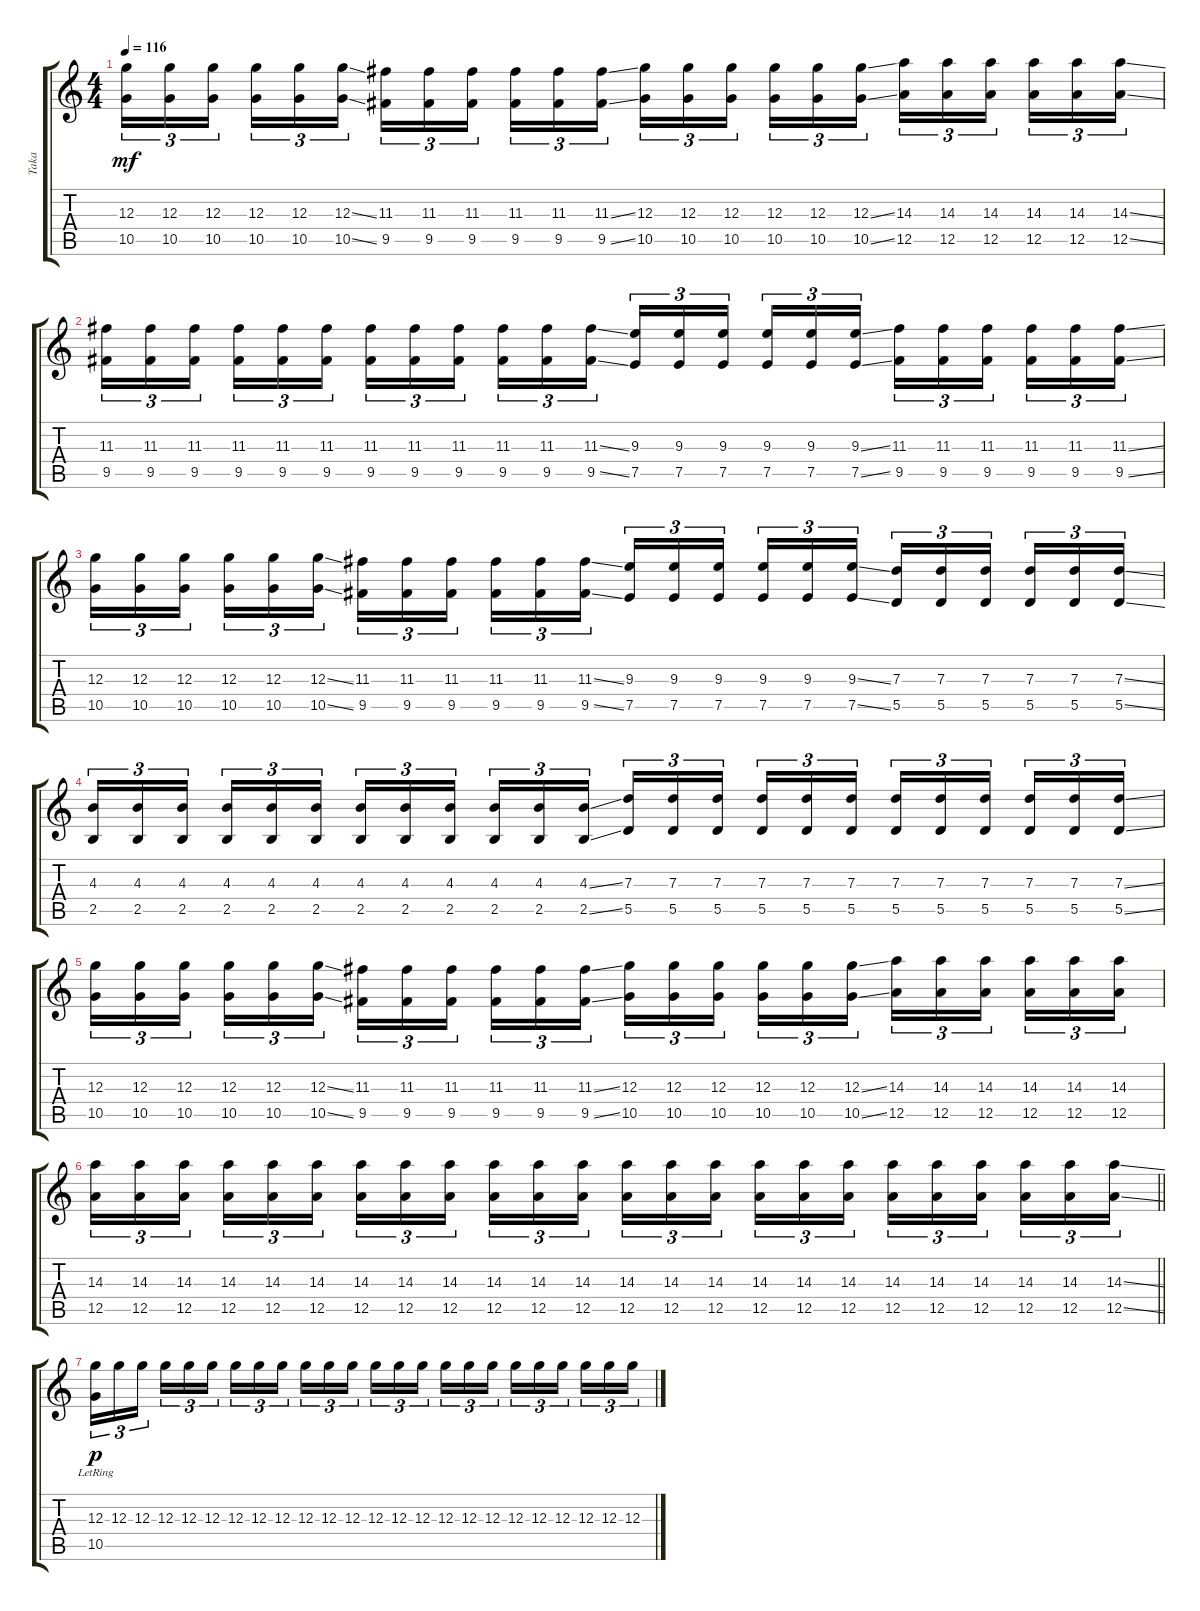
\track ("Taka" "Taka") {instrument electricguitarjazz}
\staff {score tabs}
\tuning (E4 B3 G3 D3 A2 E2) {hide}
\ts (4 4)
\tempo 116
\clef g2
\ks c
(12.3 10.5).16{tu (3 2) dy mf} (12.3 10.5).16{tu (3 2)} (12.3 10.5).16{tu (3 2) beam splitsecondary} (12.3 10.5).16{tu (3 2)} (12.3 10.5).16{tu (3 2)} (12.3{ss} 10.5{ss}).16{tu (3 2)} (11.3 9.5).16{tu (3 2)} (11.3 9.5).16{tu (3 2)} (11.3 9.5).16{tu (3 2) beam splitsecondary} (11.3 9.5).16{tu (3 2)} (11.3 9.5).16{tu (3 2)} (11.3{ss} 9.5{ss}).16{tu (3 2)} (12.3 10.5).16{tu (3 2)} (12.3 10.5).16{tu (3 2)} (12.3 10.5).16{tu (3 2) beam splitsecondary} (12.3 10.5).16{tu (3 2)} (12.3 10.5).16{tu (3 2)} (12.3{ss} 10.5{ss}).16{tu (3 2)} (14.3 12.5).16{tu (3 2)} (14.3 12.5).16{tu (3 2)} (14.3 12.5).16{tu (3 2) beam splitsecondary} (14.3 12.5).16{tu (3 2)} (14.3 12.5).16{tu (3 2)} (14.3{ss} 12.5{ss}).16{tu (3 2)} |
(11.3 9.5).16{tu (3 2)} (11.3 9.5).16{tu (3 2)} (11.3 9.5).16{tu (3 2) beam splitsecondary} (11.3 9.5).16{tu (3 2)} (11.3 9.5).16{tu (3 2)} (11.3 9.5).16{tu (3 2)} (11.3 9.5).16{tu (3 2)} (11.3 9.5).16{tu (3 2)} (11.3 9.5).16{tu (3 2) beam splitsecondary} (11.3 9.5).16{tu (3 2)} (11.3 9.5).16{tu (3 2)} (11.3{ss} 9.5{ss}).16{tu (3 2)} (9.3 7.5).16{tu (3 2)} (9.3 7.5).16{tu (3 2)} (9.3 7.5).16{tu (3 2) beam splitsecondary} (9.3 7.5).16{tu (3 2)} (9.3 7.5).16{tu (3 2)} (9.3{ss} 7.5{ss}).16{tu (3 2)} (11.3 9.5).16{tu (3 2)} (11.3 9.5).16{tu (3 2)} (11.3 9.5).16{tu (3 2) beam splitsecondary} (11.3 9.5).16{tu (3 2)} (11.3 9.5).16{tu (3 2)} (11.3{ss} 9.5{ss}).16{tu (3 2)} |
(12.3 10.5).16{tu (3 2)} (12.3 10.5).16{tu (3 2)} (12.3 10.5).16{tu (3 2) beam splitsecondary} (12.3 10.5).16{tu (3 2)} (12.3 10.5).16{tu (3 2)} (12.3{ss} 10.5{ss}).16{tu (3 2)} (11.3 9.5).16{tu (3 2)} (11.3 9.5).16{tu (3 2)} (11.3 9.5).16{tu (3 2) beam splitsecondary} (11.3 9.5).16{tu (3 2)} (11.3 9.5).16{tu (3 2)} (11.3{ss} 9.5{ss}).16{tu (3 2)} (9.3 7.5).16{tu (3 2)} (9.3 7.5).16{tu (3 2)} (9.3 7.5).16{tu (3 2) beam splitsecondary} (9.3 7.5).16{tu (3 2)} (9.3 7.5).16{tu (3 2)} (9.3{ss} 7.5{ss}).16{tu (3 2)} (7.3 5.5).16{tu (3 2)} (7.3 5.5).16{tu (3 2)} (7.3 5.5).16{tu (3 2) beam splitsecondary} (7.3 5.5).16{tu (3 2)} (7.3 5.5).16{tu (3 2)} (7.3{ss} 5.5{ss}).16{tu (3 2)} |
(4.3 2.5).16{tu (3 2)} (4.3 2.5).16{tu (3 2)} (4.3 2.5).16{tu (3 2) beam splitsecondary} (4.3 2.5).16{tu (3 2)} (4.3 2.5).16{tu (3 2)} (4.3 2.5).16{tu (3 2)} (4.3 2.5).16{tu (3 2)} (4.3 2.5).16{tu (3 2)} (4.3 2.5).16{tu (3 2) beam splitsecondary} (4.3 2.5).16{tu (3 2)} (4.3 2.5).16{tu (3 2)} (4.3{ss} 2.5{ss}).16{tu (3 2)} (7.3 5.5).16{tu (3 2)} (7.3 5.5).16{tu (3 2)} (7.3 5.5).16{tu (3 2) beam splitsecondary} (7.3 5.5).16{tu (3 2)} (7.3 5.5).16{tu (3 2)} (7.3 5.5).16{tu (3 2)} (7.3 5.5).16{tu (3 2)} (7.3 5.5).16{tu (3 2)} (7.3 5.5).16{tu (3 2) beam splitsecondary} (7.3 5.5).16{tu (3 2)} (7.3 5.5).16{tu (3 2)} (7.3{ss} 5.5{ss}).16{tu (3 2)} |
(12.3 10.5).16{tu (3 2)} (12.3 10.5).16{tu (3 2)} (12.3 10.5).16{tu (3 2) beam splitsecondary} (12.3 10.5).16{tu (3 2)} (12.3 10.5).16{tu (3 2)} (12.3{ss} 10.5{ss}).16{tu (3 2)} (11.3 9.5).16{tu (3 2)} (11.3 9.5).16{tu (3 2)} (11.3 9.5).16{tu (3 2) beam splitsecondary} (11.3 9.5).16{tu (3 2)} (11.3 9.5).16{tu (3 2)} (11.3{ss} 9.5{ss}).16{tu (3 2)} (12.3 10.5).16{tu (3 2)} (12.3 10.5).16{tu (3 2)} (12.3 10.5).16{tu (3 2) beam splitsecondary} (12.3 10.5).16{tu (3 2)} (12.3 10.5).16{tu (3 2)} (12.3{ss} 10.5{ss}).16{tu (3 2)} (14.3 12.5).16{tu (3 2)} (14.3 12.5).16{tu (3 2)} (14.3 12.5).16{tu (3 2) beam splitsecondary} (14.3 12.5).16{tu (3 2)} (14.3 12.5).16{tu (3 2)} (14.3 12.5).16{tu (3 2)} |
\barLineRight lightlight
(14.3 12.5).16{tu (3 2)} (14.3 12.5).16{tu (3 2)} (14.3 12.5).16{tu (3 2) beam splitsecondary} (14.3 12.5).16{tu (3 2)} (14.3 12.5).16{tu (3 2)} (14.3 12.5).16{tu (3 2)} (14.3 12.5).16{tu (3 2)} (14.3 12.5).16{tu (3 2)} (14.3 12.5).16{tu (3 2) beam splitsecondary} (14.3 12.5).16{tu (3 2)} (14.3 12.5).16{tu (3 2)} (14.3 12.5).16{tu (3 2)} (14.3 12.5).16{tu (3 2)} (14.3 12.5).16{tu (3 2)} (14.3 12.5).16{tu (3 2) beam splitsecondary} (14.3 12.5).16{tu (3 2)} (14.3 12.5).16{tu (3 2)} (14.3 12.5).16{tu (3 2)} (14.3 12.5).16{tu (3 2)} (14.3 12.5).16{tu (3 2)} (14.3 12.5).16{tu (3 2) beam splitsecondary} (14.3 12.5).16{tu (3 2)} (14.3 12.5).16{tu (3 2)} (14.3{ss} 12.5{ss}).16{tu (3 2)} |
\section ("" "")
(12.3 10.5{lr}).16{tu (3 2) dy p} 12.3.16{tu (3 2)} 12.3.16{tu (3 2) beam splitsecondary} 12.3.16{tu (3 2)} 12.3.16{tu (3 2)} 12.3.16{tu (3 2)} 12.3.16{tu (3 2)} 12.3.16{tu (3 2)} 12.3.16{tu (3 2) beam splitsecondary} 12.3.16{tu (3 2)} 12.3.16{tu (3 2)} 12.3.16{tu (3 2)} 12.3.16{tu (3 2)} 12.3.16{tu (3 2)} 12.3.16{tu (3 2) beam splitsecondary} 12.3.16{tu (3 2)} 12.3.16{tu (3 2)} 12.3.16{tu (3 2)} 12.3.16{tu (3 2)} 12.3.16{tu (3 2)} 12.3.16{tu (3 2) beam splitsecondary} 12.3.16{tu (3 2)} 12.3.16{tu (3 2)} 12.3.16{tu (3 2)}
